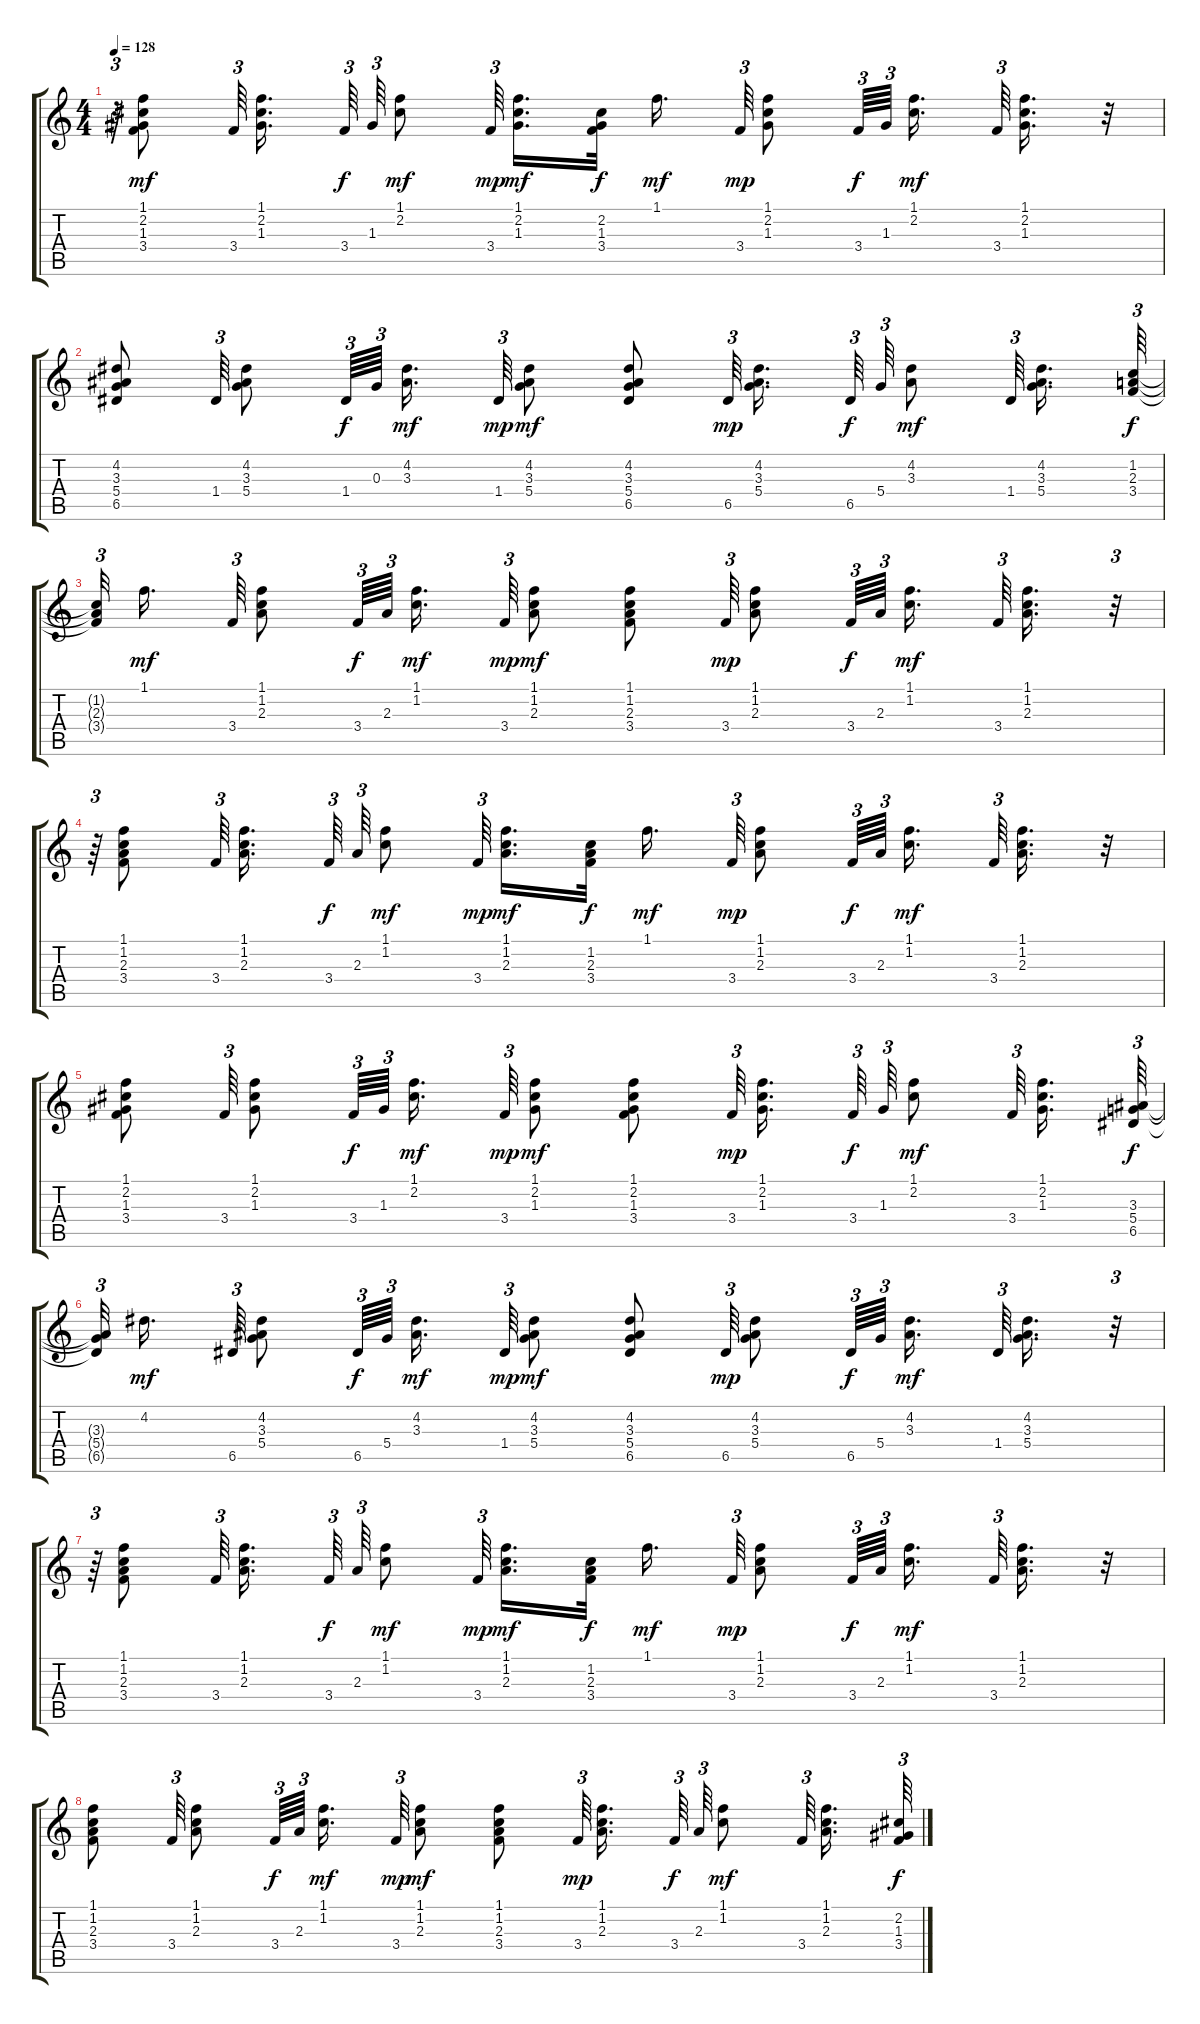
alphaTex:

\track "" {instrument acousticguitarsteel}
\staff {score tabs}
\tuning (E4 B3 G3 D3 A2 E2) {hide}
\ts (4 4)
\tempo 128
\clef g2
\ks c
r.64{tu (3 2) dy mf} (1.1 2.2 1.3 3.4).8 3.4.64{tu (3 2) beam splitsecondary} (1.1 2.2 1.3).16{d} 3.4.64{tu (3 2) dy f} 1.3.64{tu (3 2)} (1.1 2.2).8{dy mf} 3.4.64{tu (3 2) dy mp beam splitsecondary} (1.1 2.2 1.3).16{d dy mf} (2.2 1.3 3.4).32{dy f} 1.1.16{d dy mf beam splitsecondary} 3.4.64{tu (3 2) dy mp} (1.1 2.2 1.3).8 3.4.64{tu (3 2) dy f} 1.3.64{tu (3 2) beam splitsecondary} (1.1 2.2).16{d dy mf beam splitsecondary} 3.4.64{tu (3 2)} (1.1 2.2 1.3).16{d} r.32 |
(4.2 3.3 5.4 6.5).8 1.4.64{tu (3 2)} (4.2 3.3 5.4).8 1.4.64{tu (3 2) dy f} 0.3.64{tu (3 2) beam splitsecondary} (4.2 3.3).16{d dy mf beam splitsecondary} 1.4.64{tu (3 2) dy mp} (4.2 3.3 5.4).8{dy mf} (4.2 3.3 5.4 6.5).8 6.5.64{tu (3 2) dy mp beam splitsecondary} (4.2 3.3 5.4).16{d} 6.5.64{tu (3 2) dy f} 5.4.64{tu (3 2)} (4.2 3.3).8{dy mf} 1.4.64{tu (3 2) beam splitsecondary} (4.2 3.3 5.4).16{d} (1.2 2.3 3.4).64{tu (3 2) dy f} |
(1.2{t} 2.3{t} 3.4{t}).32{tu (3 2) beam splitsecondary} 1.1.16{d dy mf beam splitsecondary} 3.4.64{tu (3 2)} (1.1 1.2 2.3).8 3.4.64{tu (3 2) dy f} 2.3.64{tu (3 2) beam splitsecondary} (1.1 1.2).16{d dy mf beam splitsecondary} 3.4.64{tu (3 2) dy mp} (1.1 1.2 2.3).8{dy mf} (1.1 1.2 2.3 3.4).8 3.4.64{tu (3 2) dy mp} (1.1 1.2 2.3).8 3.4.64{tu (3 2) dy f} 2.3.64{tu (3 2) beam splitsecondary} (1.1 1.2).16{d dy mf beam splitsecondary} 3.4.64{tu (3 2)} (1.1 1.2 2.3).16{d} r.32{tu (3 2)} |
r.64{tu (3 2)} (1.1 1.2 2.3 3.4).8 3.4.64{tu (3 2) beam splitsecondary} (1.1 1.2 2.3).16{d} 3.4.64{tu (3 2) dy f} 2.3.64{tu (3 2)} (1.1 1.2).8{dy mf} 3.4.64{tu (3 2) dy mp beam splitsecondary} (1.1 1.2 2.3).16{d dy mf} (1.2 2.3 3.4).32{dy f} 1.1.16{d dy mf beam splitsecondary} 3.4.64{tu (3 2) dy mp} (1.1 1.2 2.3).8 3.4.64{tu (3 2) dy f} 2.3.64{tu (3 2) beam splitsecondary} (1.1 1.2).16{d dy mf beam splitsecondary} 3.4.64{tu (3 2)} (1.1 1.2 2.3).16{d} r.32 |
(1.1 2.2 1.3 3.4).8 3.4.64{tu (3 2)} (1.1 2.2 1.3).8 3.4.64{tu (3 2) dy f} 1.3.64{tu (3 2) beam splitsecondary} (1.1 2.2).16{d dy mf beam splitsecondary} 3.4.64{tu (3 2) dy mp} (1.1 2.2 1.3).8{dy mf} (1.1 2.2 1.3 3.4).8 3.4.64{tu (3 2) dy mp beam splitsecondary} (1.1 2.2 1.3).16{d} 3.4.64{tu (3 2) dy f} 1.3.64{tu (3 2)} (1.1 2.2).8{dy mf} 3.4.64{tu (3 2) beam splitsecondary} (1.1 2.2 1.3).16{d} (3.3 5.4 6.5).64{tu (3 2) dy f} |
(3.3{t} 5.4{t} 6.5{t}).32{tu (3 2) beam splitsecondary} 4.2.16{d dy mf beam splitsecondary} 6.5.64{tu (3 2)} (4.2 3.3 5.4).8 6.5.64{tu (3 2) dy f} 5.4.64{tu (3 2) beam splitsecondary} (4.2 3.3).16{d dy mf beam splitsecondary} 1.4.64{tu (3 2) dy mp} (4.2 3.3 5.4).8{dy mf} (4.2 3.3 5.4 6.5).8 6.5.64{tu (3 2) dy mp} (4.2 3.3 5.4).8 6.5.64{tu (3 2) dy f} 5.4.64{tu (3 2) beam splitsecondary} (4.2 3.3).16{d dy mf beam splitsecondary} 1.4.64{tu (3 2)} (4.2 3.3 5.4).16{d} r.32{tu (3 2)} |
r.64{tu (3 2)} (1.1 1.2 2.3 3.4).8 3.4.64{tu (3 2) beam splitsecondary} (1.1 1.2 2.3).16{d} 3.4.64{tu (3 2) dy f} 2.3.64{tu (3 2)} (1.1 1.2).8{dy mf} 3.4.64{tu (3 2) dy mp beam splitsecondary} (1.1 1.2 2.3).16{d dy mf} (1.2 2.3 3.4).32{dy f} 1.1.16{d dy mf beam splitsecondary} 3.4.64{tu (3 2) dy mp} (1.1 1.2 2.3).8 3.4.64{tu (3 2) dy f} 2.3.64{tu (3 2) beam splitsecondary} (1.1 1.2).16{d dy mf beam splitsecondary} 3.4.64{tu (3 2)} (1.1 1.2 2.3).16{d} r.32 |
(1.1 1.2 2.3 3.4).8 3.4.64{tu (3 2)} (1.1 1.2 2.3).8 3.4.64{tu (3 2) dy f} 2.3.64{tu (3 2) beam splitsecondary} (1.1 1.2).16{d dy mf beam splitsecondary} 3.4.64{tu (3 2) dy mp} (1.1 1.2 2.3).8{dy mf} (1.1 1.2 2.3 3.4).8 3.4.64{tu (3 2) dy mp beam splitsecondary} (1.1 1.2 2.3).16{d} 3.4.64{tu (3 2) dy f} 2.3.64{tu (3 2)} (1.1 1.2).8{dy mf} 3.4.64{tu (3 2) beam splitsecondary} (1.1 1.2 2.3).16{d} (2.2 1.3 3.4).64{tu (3 2) dy f}
